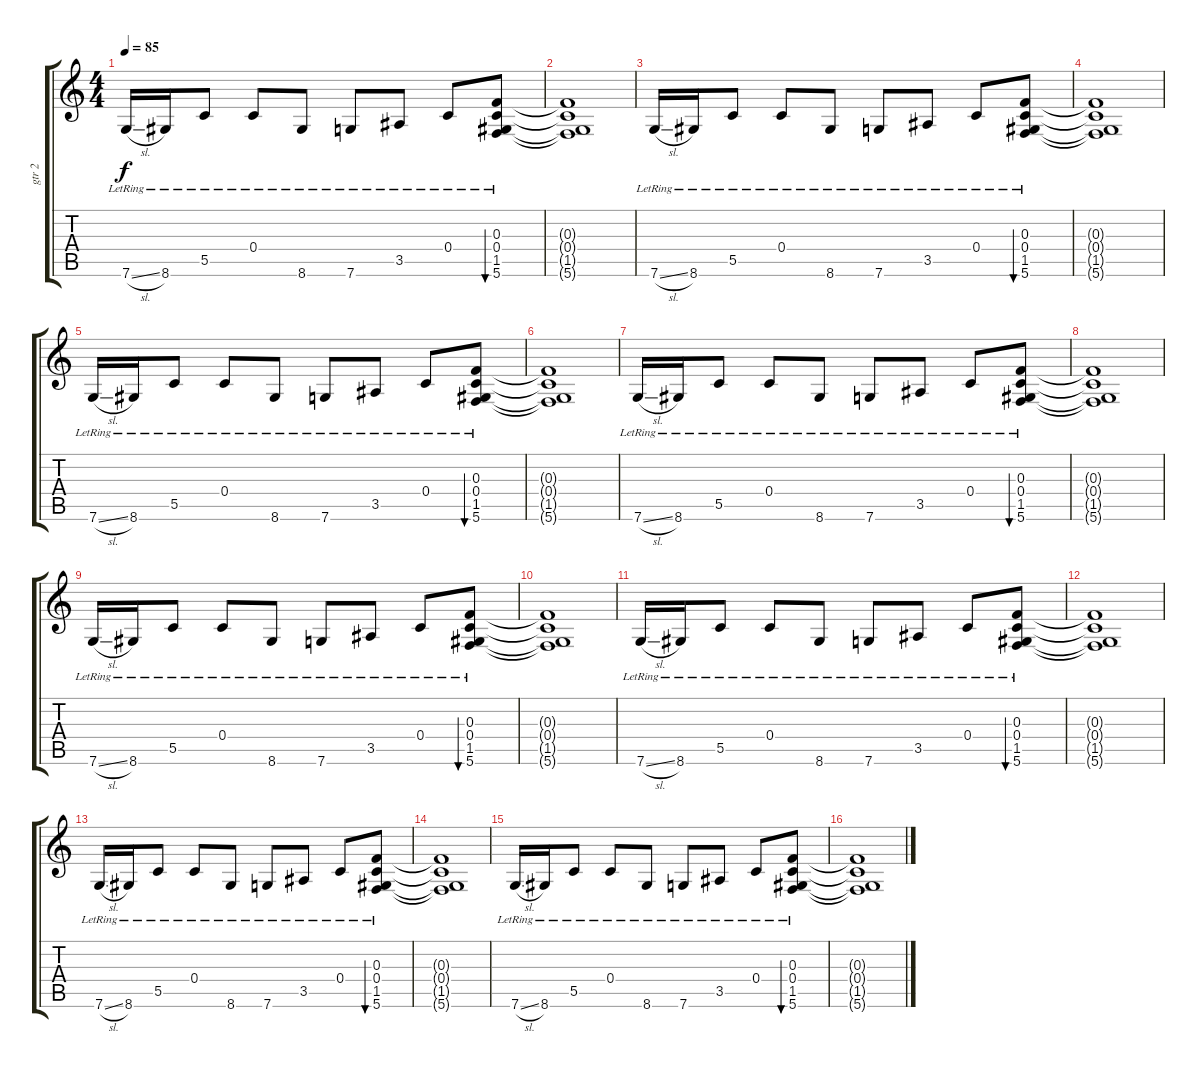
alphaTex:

\track ("gtr 2" "gtr 2") {instrument electricguitarjazz}
\staff {score tabs}
\tuning (D4 A3 F3 C3 G2 C2) {hide}
\ts (4 4)
\tempo 85
\clef g2
\ks c
7.6{sl lr}.16{dy f} 8.6{lr}.16 5.5{lr}.8 0.4{lr}.8 8.6{lr}.8 7.6{lr}.8 3.5{lr}.8 0.4{lr}.8 (0.3 0.4 1.5 5.6{lr}).8{bu 240} |
(0.3{t} 0.4{t} 1.5{t} 5.6{t}).1 |
7.6{sl lr}.16 8.6{lr}.16 5.5{lr}.8 0.4{lr}.8 8.6{lr}.8 7.6{lr}.8 3.5{lr}.8 0.4{lr}.8 (0.3 0.4 1.5 5.6{lr}).8{bu 240} |
(0.3{t} 0.4{t} 1.5{t} 5.6{t}).1 |
7.6{sl lr}.16 8.6{lr}.16 5.5{lr}.8 0.4{lr}.8 8.6{lr}.8 7.6{lr}.8 3.5{lr}.8 0.4{lr}.8 (0.3 0.4 1.5 5.6{lr}).8{bu 240} |
(0.3{t} 0.4{t} 1.5{t} 5.6{t}).1 |
7.6{sl lr}.16 8.6{lr}.16 5.5{lr}.8 0.4{lr}.8 8.6{lr}.8 7.6{lr}.8 3.5{lr}.8 0.4{lr}.8 (0.3 0.4 1.5 5.6{lr}).8{bu 240} |
(0.3{t} 0.4{t} 1.5{t} 5.6{t}).1 |
7.6{sl lr}.16{volume 10} 8.6{lr}.16 5.5{lr}.8 0.4{lr}.8 8.6{lr}.8 7.6{lr}.8 3.5{lr}.8 0.4{lr}.8 (0.3 0.4 1.5 5.6{lr}).8{bu 240} |
(0.3{t} 0.4{t} 1.5{t} 5.6{t}).1 |
7.6{sl lr}.16 8.6{lr}.16 5.5{lr}.8 0.4{lr}.8 8.6{lr}.8 7.6{lr}.8 3.5{lr}.8 0.4{lr}.8 (0.3 0.4 1.5 5.6{lr}).8{bu 240} |
(0.3{t} 0.4{t} 1.5{t} 5.6{t}).1 |
7.6{sl lr}.16{volume 6} 8.6{lr}.16 5.5{lr}.8 0.4{lr}.8 8.6{lr}.8 7.6{lr}.8 3.5{lr}.8 0.4{lr}.8 (0.3 0.4 1.5 5.6{lr}).8{bu 240} |
(0.3{t} 0.4{t} 1.5{t} 5.6{t}).1 |
7.6{sl lr}.16 8.6{lr}.16 5.5{lr}.8 0.4{lr}.8 8.6{lr}.8 7.6{lr}.8 3.5{lr}.8 0.4{lr}.8 (0.3 0.4 1.5 5.6{lr}).8{bu 240} |
(0.3{t} 0.4{t} 1.5{t} 5.6{t}).1
